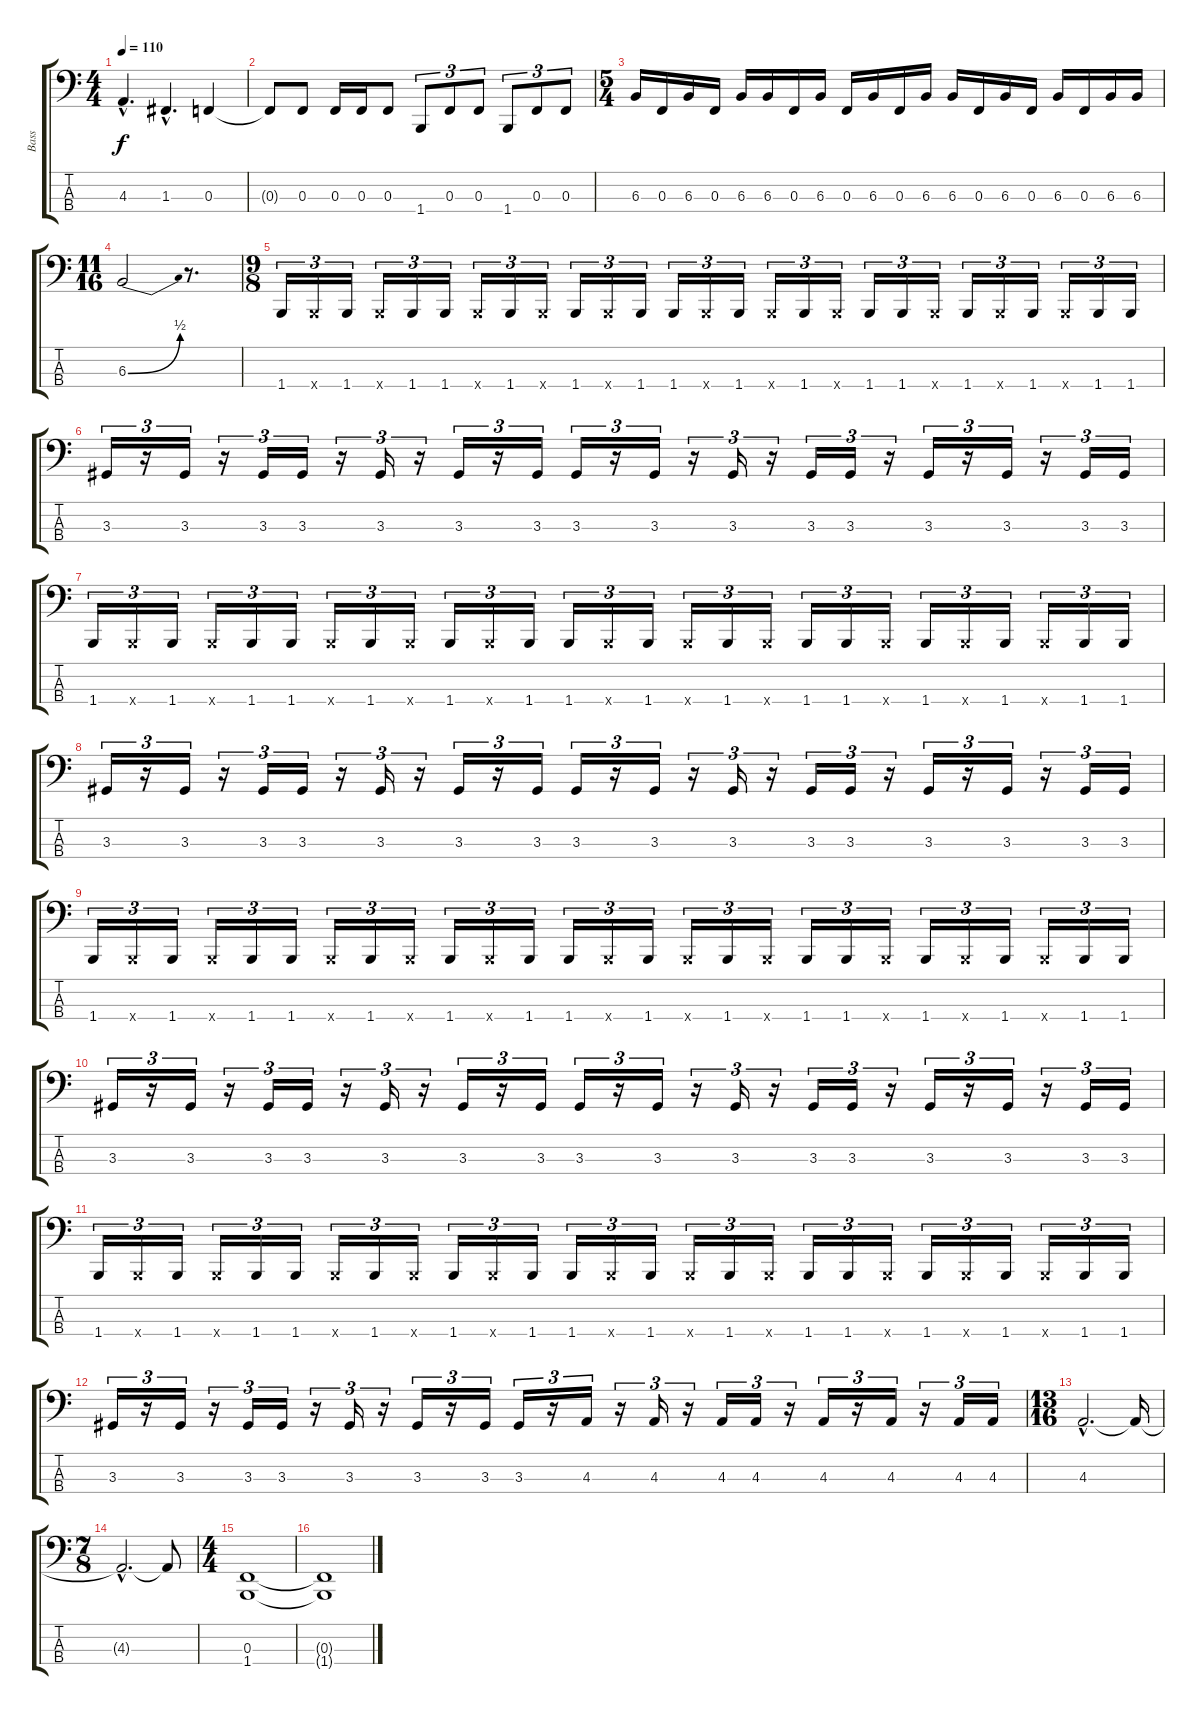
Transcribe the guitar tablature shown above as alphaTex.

\track ("Bass" "Bass") {instrument electricbasspick}
\staff {score tabs}
\tuning (Eb2 Bb1 F1 Bb0) {hide}
\ts (4 4)
\tempo 110
\clef f4
\ks c
4.3{hac}.4{d dy f} 1.3{hac}.4{d} 0.3.4 |
0.3{t}.8 0.3.8 0.3.16 0.3.16 0.3.8 1.4.8{tu (3 2)} 0.3.8{tu (3 2)} 0.3.8{tu (3 2)} 1.4.8{tu (3 2)} 0.3.8{tu (3 2)} 0.3.8{tu (3 2)} |
\ts (5 4)
6.3.16 0.3.16 6.3.16 0.3.16 6.3.16 6.3.16 0.3.16 6.3.16 0.3.16 6.3.16 0.3.16 6.3.16 6.3.16 0.3.16 6.3.16 0.3.16 6.3.16 0.3.16 6.3.16 6.3.16 |
\ts (11 16)
6.3{be (bend 0 0 60 2)}.2 r.8{d} |
\ts (9 8)
1.4.16{tu (3 2)} 1.4{x}.16{tu (3 2)} 1.4.16{tu (3 2)} 1.4{x}.16{tu (3 2)} 1.4.16{tu (3 2)} 1.4.16{tu (3 2)} 1.4{x}.16{tu (3 2)} 1.4.16{tu (3 2)} 1.4{x}.16{tu (3 2)} 1.4.16{tu (3 2)} 1.4{x}.16{tu (3 2)} 1.4.16{tu (3 2)} 1.4.16{tu (3 2)} 1.4{x}.16{tu (3 2)} 1.4.16{tu (3 2)} 1.4{x}.16{tu (3 2)} 1.4.16{tu (3 2)} 1.4{x}.16{tu (3 2)} 1.4.16{tu (3 2)} 1.4.16{tu (3 2)} 1.4{x}.16{tu (3 2)} 1.4.16{tu (3 2)} 1.4{x}.16{tu (3 2)} 1.4.16{tu (3 2)} 1.4{x}.16{tu (3 2)} 1.4.16{tu (3 2)} 1.4.16{tu (3 2)} |
3.3.16{tu (3 2)} r.16{tu (3 2)} 3.3.16{tu (3 2)} r.16{tu (3 2)} 3.3.16{tu (3 2)} 3.3.16{tu (3 2)} r.16{tu (3 2)} 3.3.16{tu (3 2)} r.16{tu (3 2)} 3.3.16{tu (3 2)} r.16{tu (3 2)} 3.3.16{tu (3 2)} 3.3.16{tu (3 2)} r.16{tu (3 2)} 3.3.16{tu (3 2)} r.16{tu (3 2)} 3.3.16{tu (3 2)} r.16{tu (3 2)} 3.3.16{tu (3 2)} 3.3.16{tu (3 2)} r.16{tu (3 2)} 3.3.16{tu (3 2)} r.16{tu (3 2)} 3.3.16{tu (3 2)} r.16{tu (3 2)} 3.3.16{tu (3 2)} 3.3.16{tu (3 2)} |
1.4.16{tu (3 2)} 1.4{x}.16{tu (3 2)} 1.4.16{tu (3 2)} 1.4{x}.16{tu (3 2)} 1.4.16{tu (3 2)} 1.4.16{tu (3 2)} 1.4{x}.16{tu (3 2)} 1.4.16{tu (3 2)} 1.4{x}.16{tu (3 2)} 1.4.16{tu (3 2)} 1.4{x}.16{tu (3 2)} 1.4.16{tu (3 2)} 1.4.16{tu (3 2)} 1.4{x}.16{tu (3 2)} 1.4.16{tu (3 2)} 1.4{x}.16{tu (3 2)} 1.4.16{tu (3 2)} 1.4{x}.16{tu (3 2)} 1.4.16{tu (3 2)} 1.4.16{tu (3 2)} 1.4{x}.16{tu (3 2)} 1.4.16{tu (3 2)} 1.4{x}.16{tu (3 2)} 1.4.16{tu (3 2)} 1.4{x}.16{tu (3 2)} 1.4.16{tu (3 2)} 1.4.16{tu (3 2)} |
3.3.16{tu (3 2)} r.16{tu (3 2)} 3.3.16{tu (3 2)} r.16{tu (3 2)} 3.3.16{tu (3 2)} 3.3.16{tu (3 2)} r.16{tu (3 2)} 3.3.16{tu (3 2)} r.16{tu (3 2)} 3.3.16{tu (3 2)} r.16{tu (3 2)} 3.3.16{tu (3 2)} 3.3.16{tu (3 2)} r.16{tu (3 2)} 3.3.16{tu (3 2)} r.16{tu (3 2)} 3.3.16{tu (3 2)} r.16{tu (3 2)} 3.3.16{tu (3 2)} 3.3.16{tu (3 2)} r.16{tu (3 2)} 3.3.16{tu (3 2)} r.16{tu (3 2)} 3.3.16{tu (3 2)} r.16{tu (3 2)} 3.3.16{tu (3 2)} 3.3.16{tu (3 2)} |
1.4.16{tu (3 2)} 1.4{x}.16{tu (3 2)} 1.4.16{tu (3 2)} 1.4{x}.16{tu (3 2)} 1.4.16{tu (3 2)} 1.4.16{tu (3 2)} 1.4{x}.16{tu (3 2)} 1.4.16{tu (3 2)} 1.4{x}.16{tu (3 2)} 1.4.16{tu (3 2)} 1.4{x}.16{tu (3 2)} 1.4.16{tu (3 2)} 1.4.16{tu (3 2)} 1.4{x}.16{tu (3 2)} 1.4.16{tu (3 2)} 1.4{x}.16{tu (3 2)} 1.4.16{tu (3 2)} 1.4{x}.16{tu (3 2)} 1.4.16{tu (3 2)} 1.4.16{tu (3 2)} 1.4{x}.16{tu (3 2)} 1.4.16{tu (3 2)} 1.4{x}.16{tu (3 2)} 1.4.16{tu (3 2)} 1.4{x}.16{tu (3 2)} 1.4.16{tu (3 2)} 1.4.16{tu (3 2)} |
3.3.16{tu (3 2)} r.16{tu (3 2)} 3.3.16{tu (3 2)} r.16{tu (3 2)} 3.3.16{tu (3 2)} 3.3.16{tu (3 2)} r.16{tu (3 2)} 3.3.16{tu (3 2)} r.16{tu (3 2)} 3.3.16{tu (3 2)} r.16{tu (3 2)} 3.3.16{tu (3 2)} 3.3.16{tu (3 2)} r.16{tu (3 2)} 3.3.16{tu (3 2)} r.16{tu (3 2)} 3.3.16{tu (3 2)} r.16{tu (3 2)} 3.3.16{tu (3 2)} 3.3.16{tu (3 2)} r.16{tu (3 2)} 3.3.16{tu (3 2)} r.16{tu (3 2)} 3.3.16{tu (3 2)} r.16{tu (3 2)} 3.3.16{tu (3 2)} 3.3.16{tu (3 2)} |
1.4.16{tu (3 2)} 1.4{x}.16{tu (3 2)} 1.4.16{tu (3 2)} 1.4{x}.16{tu (3 2)} 1.4.16{tu (3 2)} 1.4.16{tu (3 2)} 1.4{x}.16{tu (3 2)} 1.4.16{tu (3 2)} 1.4{x}.16{tu (3 2)} 1.4.16{tu (3 2)} 1.4{x}.16{tu (3 2)} 1.4.16{tu (3 2)} 1.4.16{tu (3 2)} 1.4{x}.16{tu (3 2)} 1.4.16{tu (3 2)} 1.4{x}.16{tu (3 2)} 1.4.16{tu (3 2)} 1.4{x}.16{tu (3 2)} 1.4.16{tu (3 2)} 1.4.16{tu (3 2)} 1.4{x}.16{tu (3 2)} 1.4.16{tu (3 2)} 1.4{x}.16{tu (3 2)} 1.4.16{tu (3 2)} 1.4{x}.16{tu (3 2)} 1.4.16{tu (3 2)} 1.4.16{tu (3 2)} |
3.3.16{tu (3 2)} r.16{tu (3 2)} 3.3.16{tu (3 2)} r.16{tu (3 2)} 3.3.16{tu (3 2)} 3.3.16{tu (3 2)} r.16{tu (3 2)} 3.3.16{tu (3 2)} r.16{tu (3 2)} 3.3.16{tu (3 2)} r.16{tu (3 2)} 3.3.16{tu (3 2)} 3.3.16{tu (3 2)} r.16{tu (3 2)} 4.3.16{tu (3 2)} r.16{tu (3 2)} 4.3.16{tu (3 2)} r.16{tu (3 2)} 4.3.16{tu (3 2)} 4.3.16{tu (3 2)} r.16{tu (3 2)} 4.3.16{tu (3 2)} r.16{tu (3 2)} 4.3.16{tu (3 2)} r.16{tu (3 2)} 4.3.16{tu (3 2)} 4.3.16{tu (3 2)} |
\ts (13 16)
4.3{hac}.2{d} 4.3{t}.16 |
\ts (7 8)
4.3{hac t}.2{d} 4.3{t}.8 |
\ts (4 4)
(0.3 1.4).1 |
(0.3{t} 1.4{t}).1
